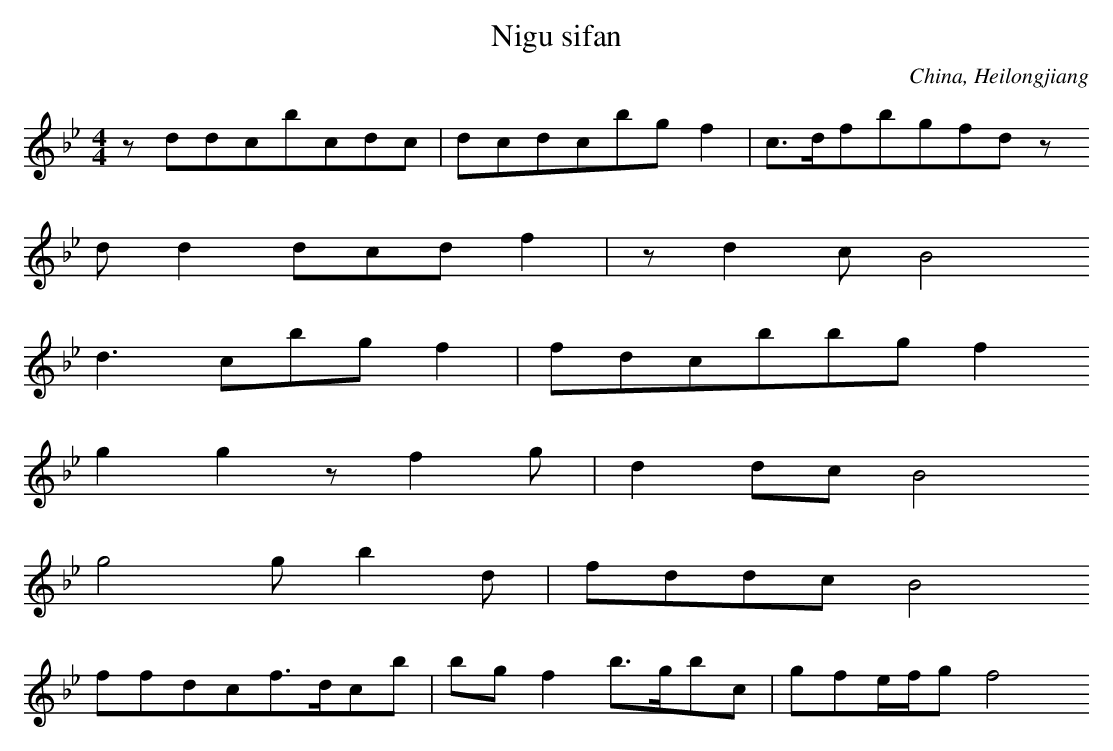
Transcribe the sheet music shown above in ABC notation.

X:1
T: Nigu sifan
O: China, Heilongjiang
M: 4/4
L: 1/16
K: Bb
z2d2d2c2b2c2d2c2 | d2c2d2c2b2g2f4 | c3df2b2g2f2d2z2
d2d4d2c2d2f4 | z2d4c2B8
d6c2b2g2f4 | f2d2c2b2b2g2f4
g4g4z2f4g2 | d4d2c2B8
g8g2b4d2 | f2d2d2c2B8
f2f2d2c2f3dc2b2 | b2g2f4b3gb2c2 | g2f2efg2f8
